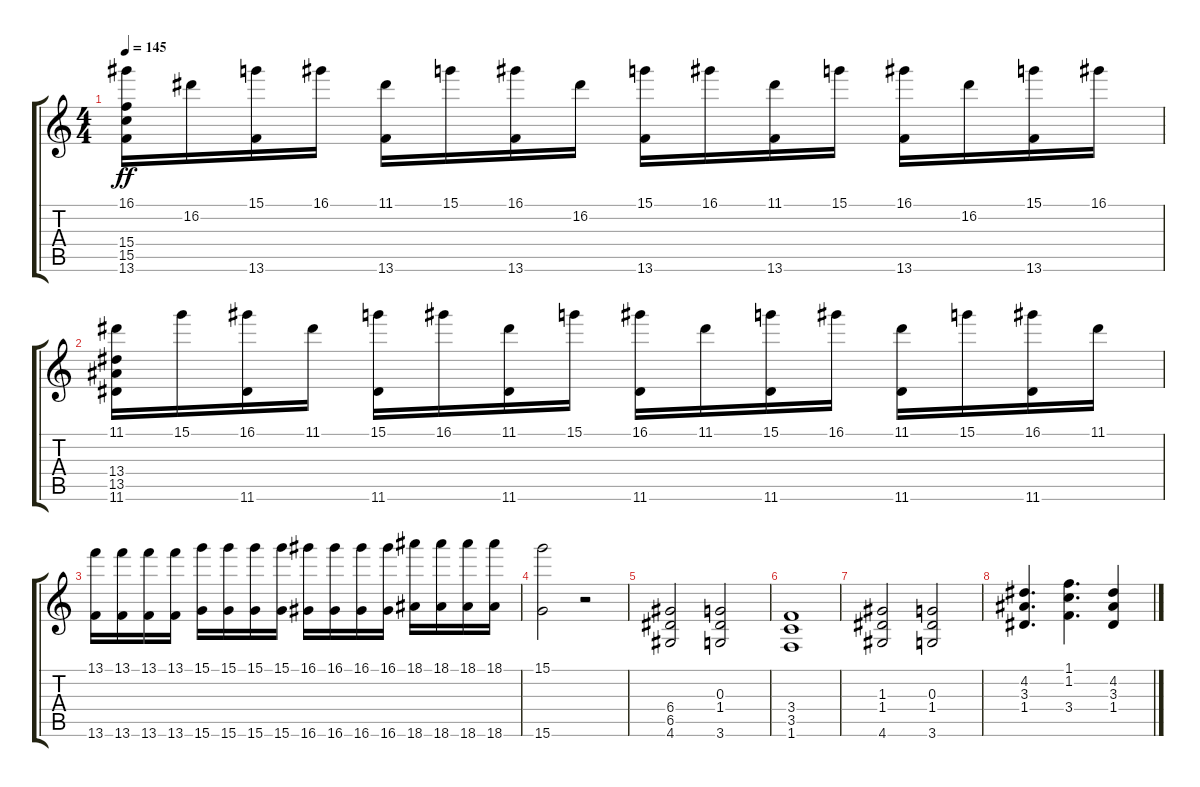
\track "" {instrument distortionguitar}
\staff {score tabs}
\tuning (E4 B3 G3 D3 A2 E2) {hide}
\ts (4 4)
\tempo 145
\clef g2
\ks c
(16.1 15.4 15.5 13.6).16{dy ff} 16.2.16 (15.1 13.6).16 16.1.16 (11.1 13.6).16 15.1.16 (16.1 13.6).16 16.2.16 (15.1 13.6).16 16.1.16 (11.1 13.6).16 15.1.16 (16.1 13.6).16 16.2.16 (15.1 13.6).16 16.1.16 |
(11.1 13.4 13.5 11.6).16 15.1.16 (16.1 11.6).16 11.1.16 (15.1 11.6).16 16.1.16 (11.1 11.6).16 15.1.16 (16.1 11.6).16 11.1.16 (15.1 11.6).16 16.1.16 (11.1 11.6).16 15.1.16 (16.1 11.6).16 11.1.16 |
(13.1 13.6).16 (13.1 13.6).16 (13.1 13.6).16 (13.1 13.6).16 (15.1 15.6).16 (15.1 15.6).16 (15.1 15.6).16 (15.1 15.6).16 (16.1 16.6).16 (16.1 16.6).16 (16.1 16.6).16 (16.1 16.6).16 (18.1 18.6).16 (18.1 18.6).16 (18.1 18.6).16 (18.1 18.6).16 |
(15.1 15.6).2 r.2 |
(6.4 6.5 4.6).2 (0.3 1.4 3.6).2 |
(3.4 3.5 1.6).1 |
(1.3 1.4 4.6).2 (0.3 1.4 3.6).2 |
(4.2 3.3 1.4).4{d} (1.1 1.2 3.4).4{d} (4.2 3.3 1.4).4
